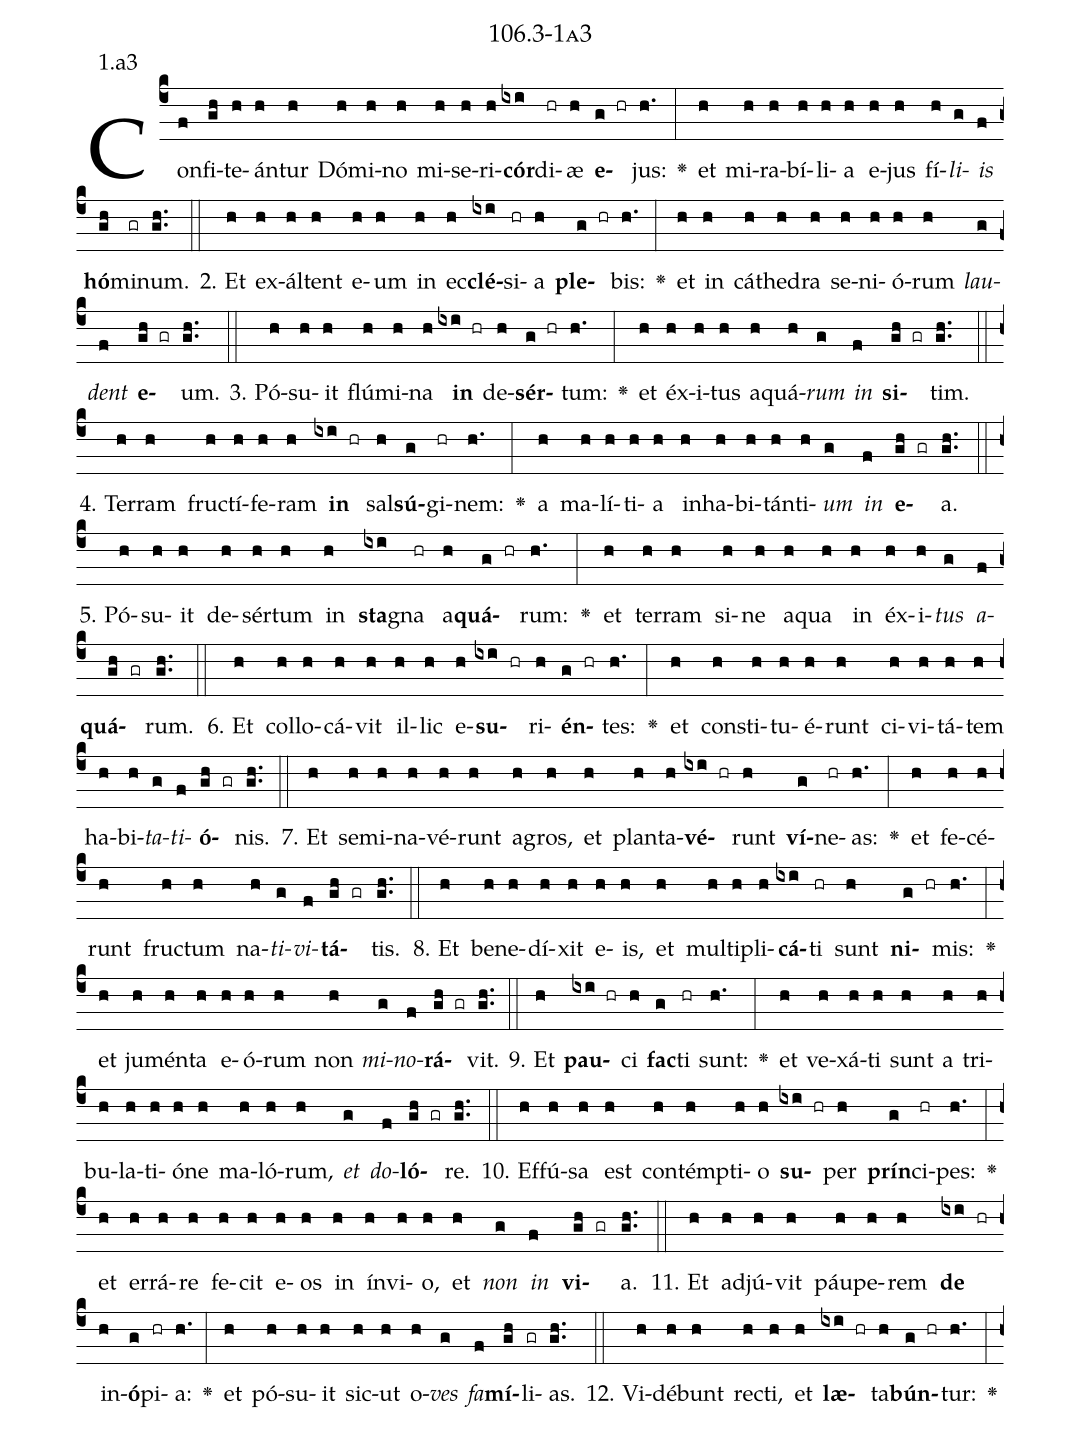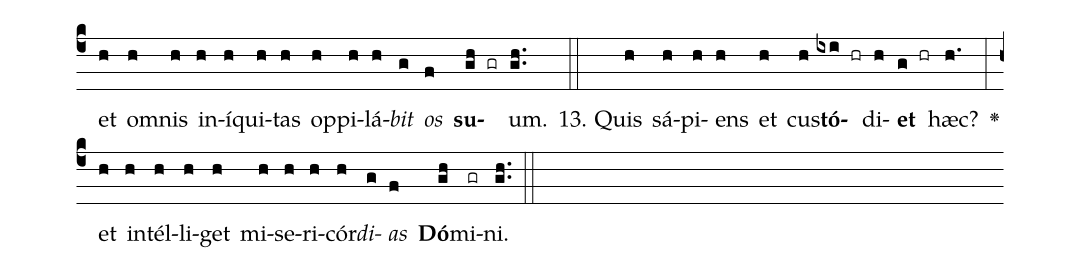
name: 106.3-1a3;
annotation: 1.a3;
%%
(c4)Con(f)fi(gh)te(h)án(h)tur(h) Dó(h)mi(h)no(h) mi(h)se(h)ri(h)<b>cór</b>(ixi)di(hr)æ(h) <b>e</b>(g hr)jus:(h.) <v>\greheightstar</v>(:) et(h) mi(h)ra(h)bí(h)li(h)a(h) e(h)jus(h) fí(h)<i>li</i>(g)<i>is</i>(f) <b>hó</b>(gh)mi(gr)num.(gh..) (::)
2. Et(h) ex(h)ál(h)tent(h) e(h)um(h) in(h) ec(h)<b>clé</b>(ixi)si(hr)a(h) <b>ple</b>(g hr)bis:(h.) <v>\greheightstar</v>(:) et(h) in(h) cá(h)the(h)dra(h) se(h)ni(h)ó(h)rum(h) <i>lau</i>(g)<i>dent</i>(f) <b>e</b>(gh gr)um.(gh..) (::)
3. Pó(h)su(h)it(h) flú(h)mi(h)na(h) <b>in</b>(ixi hr) de(h)<b>sér</b>(g hr)tum:(h.) <v>\greheightstar</v>(:) et(h) éx(h)i(h)tus(h) a(h)quá(h)<i>rum</i>(g) <i>in</i>(f) <b>si</b>(gh gr)tim.(gh..) (::)
4. Ter(h)ram(h) fruc(h)tí(h)fe(h)ram(h) <b>in</b>(ixi hr) sal(h)<b>sú</b>(g)gi(hr)nem:(h.) <v>\greheightstar</v>(:) a(h) ma(h)lí(h)ti(h)a(h) in(h)ha(h)bi(h)tán(h)ti(h)<i>um</i>(g) <i>in</i>(f) <b>e</b>(gh gr)a.(gh..) (::)
5. Pó(h)su(h)it(h) de(h)sér(h)tum(h) in(h) <b>sta</b>(ixi)gna(hr) a(h)<b>quá</b>(g hr)rum:(h.) <v>\greheightstar</v>(:) et(h) ter(h)ram(h) si(h)ne(h) a(h)qua(h) in(h) éx(h)i(h)<i>tus</i>(g) <i>a</i>(f)<b>quá</b>(gh gr)rum.(gh..) (::)
6. Et(h) col(h)lo(h)cá(h)vit(h) il(h)lic(h) e(h)<b>su</b>(ixi hr)ri(h)<b>én</b>(g hr)tes:(h.) <v>\greheightstar</v>(:) et(h) con(h)sti(h)tu(h)é(h)runt(h) ci(h)vi(h)tá(h)tem(h) ha(h)bi(h)<i>ta</i>(g)<i>ti</i>(f)<b>ó</b>(gh gr)nis.(gh..) (::)
7. Et(h) se(h)mi(h)na(h)vé(h)runt(h) a(h)gros,(h) et(h) plan(h)ta(h)<b>vé</b>(ixi hr)runt(h) <b>ví</b>(g)ne(hr)as:(h.) <v>\greheightstar</v>(:) et(h) fe(h)cé(h)runt(h) fruc(h)tum(h) na(h)<i>ti</i>(g)<i>vi</i>(f)<b>tá</b>(gh gr)tis.(gh..) (::)
8. Et(h) be(h)ne(h)dí(h)xit(h) e(h)is,(h) et(h) mul(h)ti(h)pli(h)<b>cá</b>(ixi)ti(hr) sunt(h) <b>ni</b>(g hr)mis:(h.) <v>\greheightstar</v>(:) et(h) ju(h)mén(h)ta(h) e(h)ó(h)rum(h) non(h) <i>mi</i>(g)<i>no</i>(f)<b>rá</b>(gh gr)vit.(gh..) (::)
9. Et(h) <b>pau</b>(ixi hr)ci(h) <b>fac</b>(g)ti(hr) sunt:(h.) <v>\greheightstar</v>(:) et(h) ve(h)xá(h)ti(h) sunt(h) a(h) tri(h)bu(h)la(h)ti(h)ó(h)ne(h) ma(h)ló(h)rum,(h) <i>et</i>(g) <i>do</i>(f)<b>ló</b>(gh gr)re.(gh..) (::)
10. Ef(h)fú(h)sa(h) est(h) con(h)témp(h)ti(h)o(h) <b>su</b>(ixi hr)per(h) <b>prín</b>(g)ci(hr)pes:(h.) <v>\greheightstar</v>(:) et(h) er(h)rá(h)re(h) fe(h)cit(h) e(h)os(h) in(h) ín(h)vi(h)o,(h) et(h) <i>non</i>(g) <i>in</i>(f) <b>vi</b>(gh gr)a.(gh..) (::)
11. Et(h) ad(h)jú(h)vit(h) páu(h)pe(h)rem(h) <b>de</b>(ixi hr) in(h)<b>ó</b>(g)pi(hr)a:(h.) <v>\greheightstar</v>(:) et(h) pó(h)su(h)it(h) sic(h)ut(h) o(h)<i>ves</i>(g) <i>fa</i>(f)<b>mí</b>(gh)li(gr)as.(gh..) (::)
12. Vi(h)dé(h)bunt(h) rec(h)ti,(h) et(h) <b>læ</b>(ixi hr)ta(h)<b>bún</b>(g hr)tur:(h.) <v>\greheightstar</v>(:) et(h) om(h)nis(h) in(h)í(h)qui(h)tas(h) op(h)pi(h)lá(h)<i>bit</i>(g) <i>os</i>(f) <b>su</b>(gh gr)um.(gh..) (::)
13. Quis(h) sá(h)pi(h)ens(h) et(h) cus(h)<b>tó</b>(ixi hr)di(h)<b>et</b>(g hr) hæc?(h.) <v>\greheightstar</v>(:) et(h) in(h)tél(h)li(h)get(h) mi(h)se(h)ri(h)cór(h)<i>di</i>(g)<i>as</i>(f) <b>Dó</b>(gh)mi(gr)ni.(gh..) (::)
